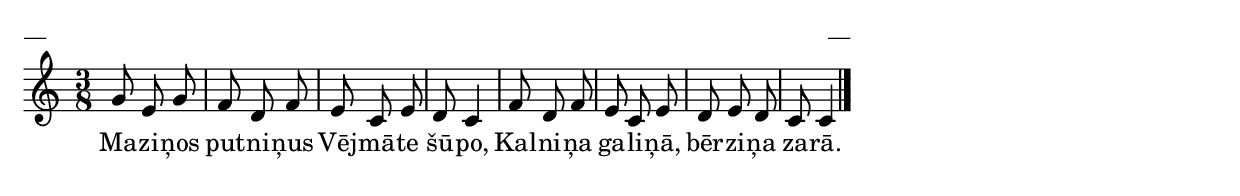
\version "2.13.16"
%\header {
%    title = "Maziņos putniņus Vējmāte šūpo",AA lapas
%}
\paper {
line-width = 14\cm
left-margin = 0.4\cm
between-system-padding = 0.1\cm
between-system-space = 0.1\cm
}
\layout {
indent = #0
ragged-last = ##f
}

voiceA = \relative c' {
\clef "treble"
\key c \major
\time 3/8
g'8 e g |
f8 d f |
e8 c e |
d8 c4 |
f8 d f |
e8 c e |
d8 e d |
c8 c4 |
\bar "|."
} 

lyricA = \lyricmode {
Ma -- zi -- ņos put -- ni -- ņus Vēj -- mā -- te šū -- po,
Kal -- ni -- ņa ga -- li -- ņā, bēr -- zi -- ņa za -- rā.
} 

fullScore = <<
\new Staff {
<<
\new Voice = "voiceA" { \oneVoice \autoBeamOff \voiceA }
\lyricsto "voiceA" \new Lyrics \lyricA
>>
}
>>

\score {
\fullScore
\header { piece = "__" opus = "__" }
}
\markup { \with-color #(x11-color 'white) \sans \smaller "__" }
\score {
\unfoldRepeats
\fullScore
\midi {
\context { \Staff \remove "Staff_performer" }
\context { \Voice \consists "Staff_performer" }
}
}


